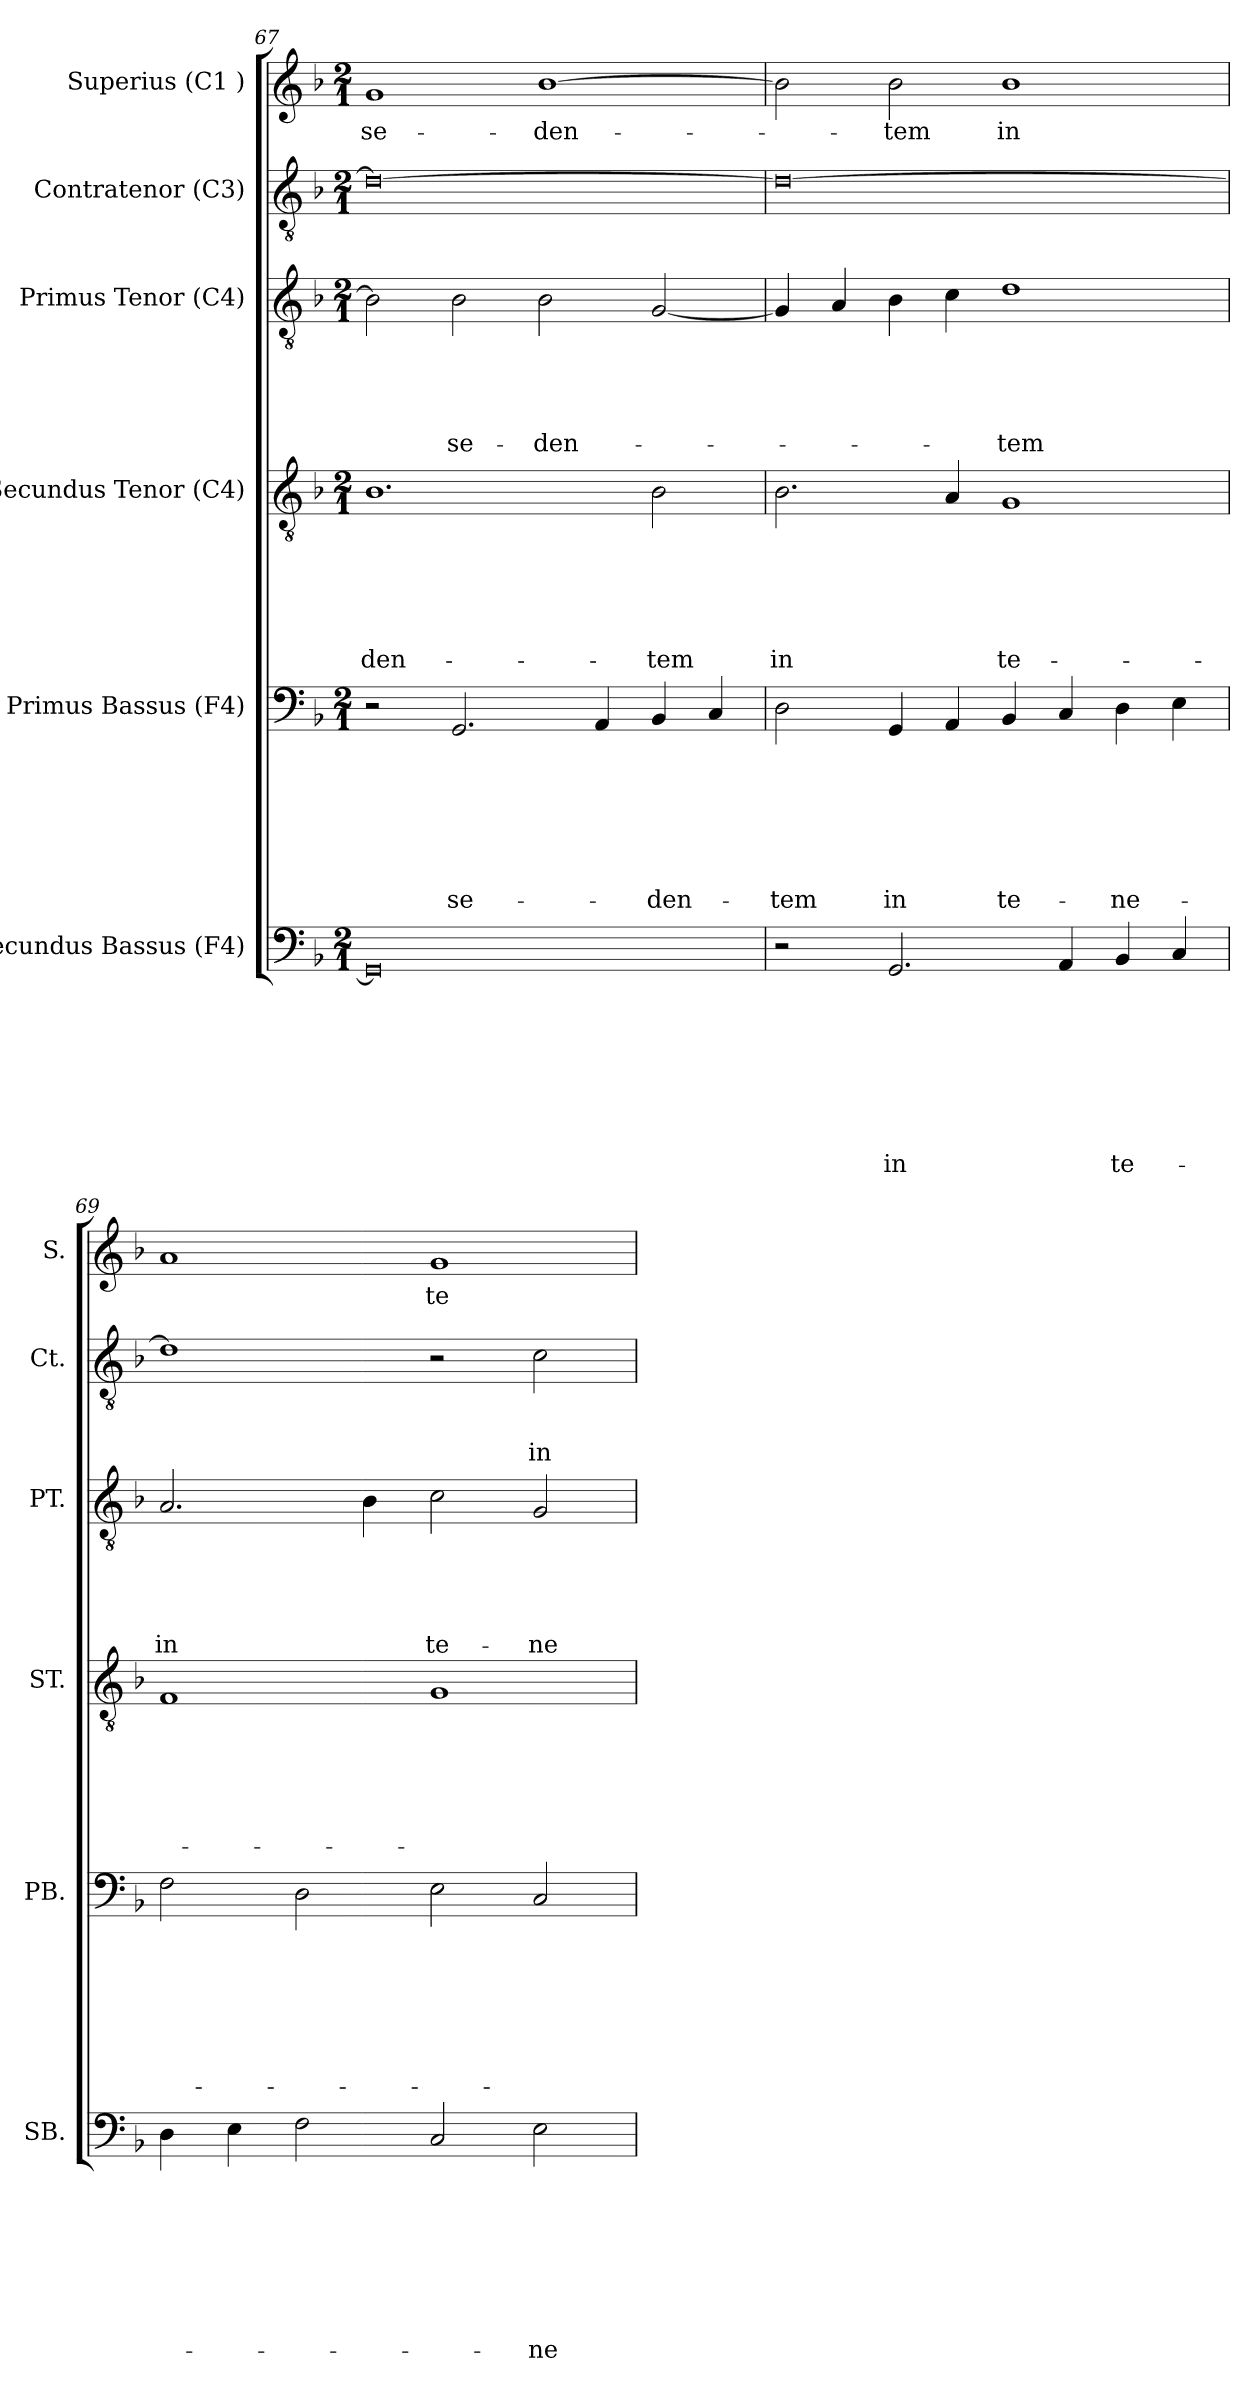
**kern	**text	**text	**text	**text	**text	**text	**text	**text	**kern	**text	**text	**text	**text	**text	**text	**text	**kern	**text	**text	**text	**text	**text	**text	**kern	**text	**text	**text	**text	**text	**kern	**text	**text	**text	**kern	**text
*part6	*part6	*part6	*part6	*part6	*part6	*part6	*part6	*part6	*part5	*part5	*part5	*part5	*part5	*part5	*part5	*part5	*part4	*part4	*part4	*part4	*part4	*part4	*part4	*part3	*part3	*part3	*part3	*part3	*part3	*part2	*part2	*part2	*part2	*part1	*part1
*staff6	*staff6	*staff6	*staff6	*staff6	*staff6	*staff6	*staff6	*staff6	*staff5	*staff5	*staff5	*staff5	*staff5	*staff5	*staff5	*staff5	*staff4	*staff4	*staff4	*staff4	*staff4	*staff4	*staff4	*staff3	*staff3	*staff3	*staff3	*staff3	*staff3	*staff2	*staff2	*staff2	*staff2	*staff1	*staff1
*I"Secundus Bassus (F4)	*	*	*	*	*	*	*	*	*I"Primus Bassus (F4)	*	*	*	*	*	*	*	*I"Secundus Tenor (C4)	*	*	*	*	*	*	*I"Primus Tenor (C4)	*	*	*	*	*	*I"Contratenor (C3)	*	*	*	*I"Superius (C1 )	*
*I'SB.	*	*	*	*	*	*	*	*	*I'PB.	*	*	*	*	*	*	*	*I'ST.	*	*	*	*	*	*	*I'PT.	*	*	*	*	*	*I'Ct.	*	*	*	*I'S.	*
!!LO:PB:g=z
*clefF4	*	*	*	*	*	*	*	*	*clefF4	*	*	*	*	*	*	*	*clefGv2	*	*	*	*	*	*	*clefGv2	*	*	*	*	*	*clefGv2	*	*	*	*clefG2	*
*k[b-]	*	*	*	*	*	*	*	*	*k[b-]	*	*	*	*	*	*	*	*k[b-]	*	*	*	*	*	*	*k[b-]	*	*	*	*	*	*k[b-]	*	*	*	*k[b-]	*
*F:	*	*	*	*	*	*	*	*	*F:	*	*	*	*	*	*	*	*F:	*	*	*	*	*	*	*F:	*	*	*	*	*	*F:	*	*	*	*F:	*
*M2/1	*	*	*	*	*	*	*	*	*M2/1	*	*	*	*	*	*	*	*M2/1	*	*	*	*	*	*	*M2/1	*	*	*	*	*	*M2/1	*	*	*	*M2/1	*
=67	=67	=67	=67	=67	=67	=67	=67	=67	=67	=67	=67	=67	=67	=67	=67	=67	=67	=67	=67	=67	=67	=67	=67	=67	=67	=67	=67	=67	=67	=67	=67	=67	=67	=67	=67
!	!	!	!	!	!	!	!	!	!	!	!	!	!	!	!	!	!	!	!	!	!	!	!LO:LY:b	!	!	!	!	!	!	!	!	!	!	!	!LO:LY:b
0GG]	.	.	.	.	.	.	.	.	2r	.	.	.	.	.	.	.	1.B-	.	.	.	.	.	-den-	2B-\]	.	.	.	.	.	0d_	.	.	.	1g	se-
!	!	!	!	!	!	!	!	!	!	!	!	!	!	!	!	!LO:LY:b	!	!	!	!	!	!	!	!	!	!	!	!	!LO:LY:b	!	!	!	!	!	!
.	.	.	.	.	.	.	.	.	2.GG/	.	.	.	.	.	.	se-	.	.	.	.	.	.	.	2B-\	.	.	.	.	se-	.	.	.	.	.	.
!	!	!	!	!	!	!	!	!	!	!	!	!	!	!	!	!	!	!	!	!	!	!	!	!	!	!	!	!	!LO:LY:b	!	!	!	!	!	!LO:LY:b
.	.	.	.	.	.	.	.	.	.	.	.	.	.	.	.	.	.	.	.	.	.	.	.	2B-\	.	.	.	.	-den-	.	.	.	.	[>1b-	-den-
.	.	.	.	.	.	.	.	.	4AA/	.	.	.	.	.	.	.	.	.	.	.	.	.	.	.	.	.	.	.	.	.	.	.	.	.	.
!	!	!	!	!	!	!	!	!	!	!	!	!	!	!	!	!LO:LY:b	!	!	!	!	!	!	!LO:LY:b	!	!	!	!	!	!	!	!	!	!	!	!
.	.	.	.	.	.	.	.	.	4BB-/	.	.	.	.	.	.	-den-	2B-\	.	.	.	.	.	-tem	[<2G/	.	.	.	.	.	.	.	.	.	.	.
.	.	.	.	.	.	.	.	.	4C/	.	.	.	.	.	.	.	.	.	.	.	.	.	.	.	.	.	.	.	.	.	.	.	.	.	.
=68	=68	=68	=68	=68	=68	=68	=68	=68	=68	=68	=68	=68	=68	=68	=68	=68	=68	=68	=68	=68	=68	=68	=68	=68	=68	=68	=68	=68	=68	=68	=68	=68	=68	=68	=68
!	!	!	!	!	!	!	!	!	!	!	!	!	!	!	!	!LO:LY:b	!	!	!	!	!	!	!LO:LY:b	!	!	!	!	!	!	!	!	!	!	!	!
2r	.	.	.	.	.	.	.	.	2D\	.	.	.	.	.	.	-tem	2.B-\	.	.	.	.	.	in	4G/]	.	.	.	.	.	0d_	.	.	.	2b-\]	.
.	.	.	.	.	.	.	.	.	.	.	.	.	.	.	.	.	.	.	.	.	.	.	.	4A/	.	.	.	.	.	.	.	.	.	.	.
!	!	!	!	!	!	!	!	!LO:LY:b	!	!	!	!	!	!	!	!LO:LY:b	!	!	!	!	!	!	!	!	!	!	!	!	!	!	!	!	!	!	!LO:LY:b
2.GG/	.	.	.	.	.	.	.	in	4GG/	.	.	.	.	.	.	in	.	.	.	.	.	.	.	4B-\	.	.	.	.	.	.	.	.	.	2b-\	-tem
.	.	.	.	.	.	.	.	.	4AA/	.	.	.	.	.	.	.	4A/	.	.	.	.	.	.	4c\	.	.	.	.	.	.	.	.	.	.	.
!	!	!	!	!	!	!	!	!	!	!	!	!	!	!	!	!LO:LY:b	!	!	!	!	!	!	!LO:LY:b	!	!	!	!	!	!LO:LY:b	!	!	!	!	!	!LO:LY:b
.	.	.	.	.	.	.	.	.	4BB-/	.	.	.	.	.	.	te-	1G	.	.	.	.	.	te-	1d	.	.	.	.	-tem	.	.	.	.	1b-	in
4AA/	.	.	.	.	.	.	.	.	4C/	.	.	.	.	.	.	.	.	.	.	.	.	.	.	.	.	.	.	.	.	.	.	.	.	.	.
!	!	!	!	!	!	!	!	!LO:LY:b	!	!	!	!	!	!	!	!LO:LY:b	!	!	!	!	!	!	!	!	!	!	!	!	!	!	!	!	!	!	!
4BB-/	.	.	.	.	.	.	.	te-	4D\	.	.	.	.	.	.	-ne-	.	.	.	.	.	.	.	.	.	.	.	.	.	.	.	.	.	.	.
4C/	.	.	.	.	.	.	.	.	4E\	.	.	.	.	.	.	.	.	.	.	.	.	.	.	.	.	.	.	.	.	.	.	.	.	.	.
=69	=69	=69	=69	=69	=69	=69	=69	=69	=69	=69	=69	=69	=69	=69	=69	=69	=69	=69	=69	=69	=69	=69	=69	=69	=69	=69	=69	=69	=69	=69	=69	=69	=69	=69	=69
!	!	!	!	!	!	!	!	!	!	!	!	!	!	!	!	!	!	!	!	!	!	!	!	!	!	!	!	!	!LO:LY:b	!	!	!	!	!	!
4D\	.	.	.	.	.	.	.	.	2F\	.	.	.	.	.	.	.	1F	.	.	.	.	.	.	2.A/	.	.	.	.	in	1d]	.	.	.	1a	.
4E\	.	.	.	.	.	.	.	.	.	.	.	.	.	.	.	.	.	.	.	.	.	.	.	.	.	.	.	.	.	.	.	.	.	.	.
2F\	.	.	.	.	.	.	.	.	2D\	.	.	.	.	.	.	.	.	.	.	.	.	.	.	.	.	.	.	.	.	.	.	.	.	.	.
.	.	.	.	.	.	.	.	.	.	.	.	.	.	.	.	.	.	.	.	.	.	.	.	4B-\	.	.	.	.	.	.	.	.	.	.	.
!	!	!	!	!	!	!	!	!	!	!	!	!	!	!	!	!	!	!	!	!	!	!	!	!	!	!	!	!	!LO:LY:b	!	!	!	!	!	!LO:LY:b
2C/	.	.	.	.	.	.	.	.	2E\	.	.	.	.	.	.	.	1G	.	.	.	.	.	.	2c\	.	.	.	.	te-	2r	.	.	.	1g	te-
!	!	!	!	!	!	!	!	!LO:LY:b	!	!	!	!	!	!	!	!	!	!	!	!	!	!	!	!	!	!	!	!	!LO:LY:b	!	!	!	!LO:LY:b	!	!
2E\	.	.	.	.	.	.	.	-ne-	2C/	.	.	.	.	.	.	.	.	.	.	.	.	.	.	2G/	.	.	.	.	-ne-	2c\	.	.	in	.	.
=	=	=	=	=	=	=	=	=	=	=	=	=	=	=	=	=	=	=	=	=	=	=	=	=	=	=	=	=	=	=	=	=	=	=	=
*-	*-	*-	*-	*-	*-	*-	*-	*-	*-	*-	*-	*-	*-	*-	*-	*-	*-	*-	*-	*-	*-	*-	*-	*-	*-	*-	*-	*-	*-	*-	*-	*-	*-	*-	*-
